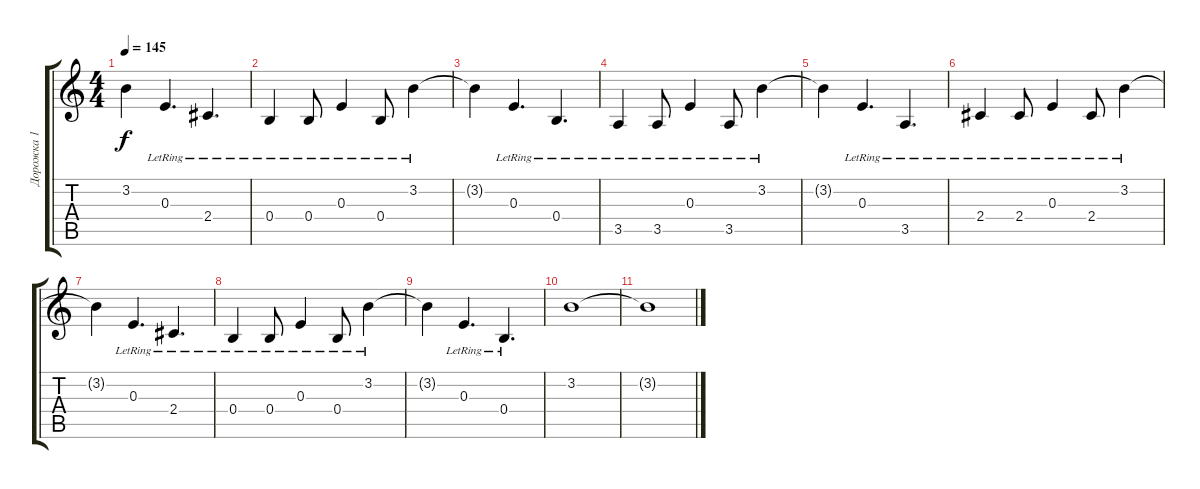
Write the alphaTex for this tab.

\track ("Дорожка 1" "Дорожка 1") {instrument electricguitarclean}
\staff {score tabs}
\tuning (Db4 Ab3 E3 B2 Gb2 B1) {hide}
\ts (4 4)
\tempo 145
\clef g2
\ks c
3.2{t}.4{dy f} 0.3{lr}.4{d} 2.4{lr}.4{d} |
0.4{lr}.4 0.4{lr}.8 0.3{lr}.4 0.4{lr}.8 3.2{lr}.4 |
3.2{t}.4 0.3{lr}.4{d} 0.4{lr}.4{d} |
3.5{lr}.4 3.5{lr}.8 0.3{lr}.4 3.5{lr}.8 3.2{lr}.4 |
3.2{t}.4 0.3{lr}.4{d} 3.5{lr}.4{d} |
2.4{lr}.4 2.4{lr}.8 0.3{lr}.4 2.4{lr}.8 3.2{lr}.4 |
3.2{t}.4 0.3{lr}.4{d} 2.4{lr}.4{d} |
0.4{lr}.4 0.4{lr}.8 0.3{lr}.4 0.4{lr}.8 3.2{lr}.4 |
3.2{t}.4 0.3{lr}.4{d} 0.4{lr}.4{d} |
3.2.1 |
3.2{t}.1
